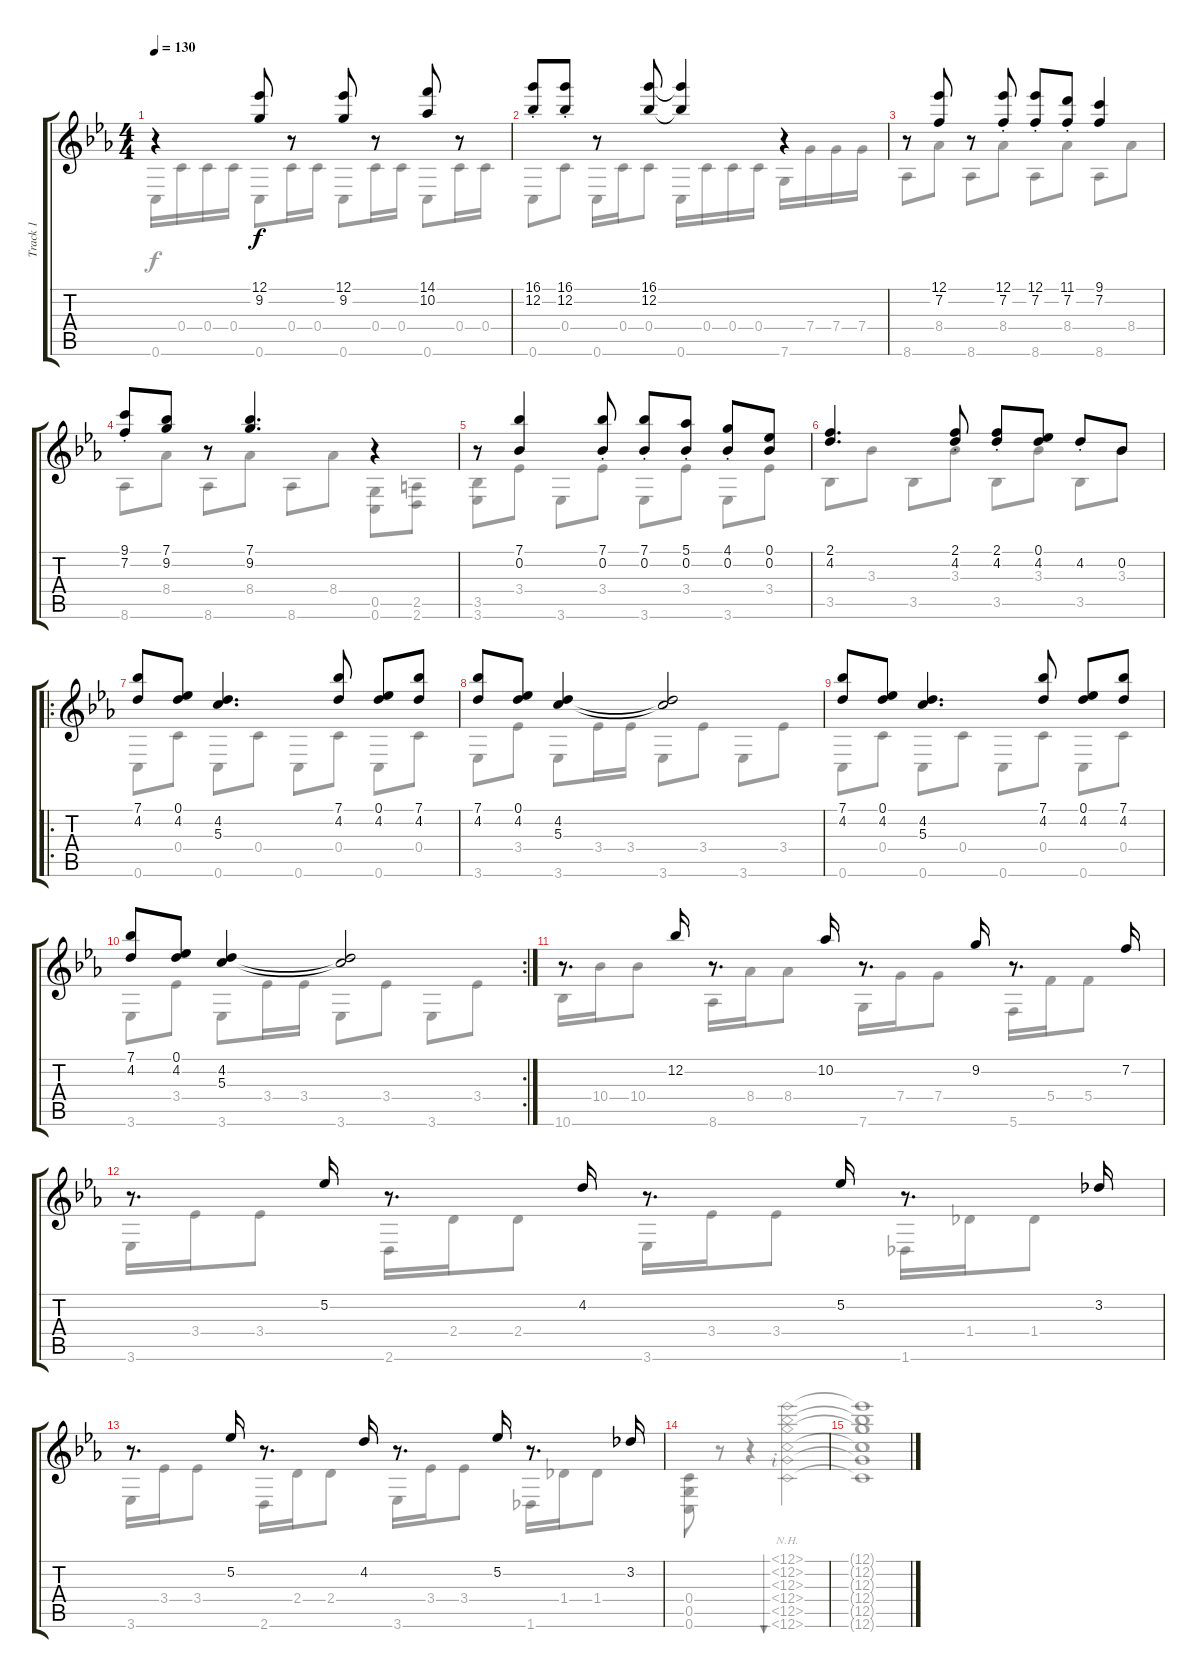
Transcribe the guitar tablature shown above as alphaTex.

\track ("Track 1" "Track 1") {instrument acousticguitarsteel}
\staff {score tabs}
\tuning (Eb4 Bb3 G3 C3 G2 C2) {hide}
\voice
\ts (4 4)
\tempo 130
\clef g2
\ks cminor
r.4{dy f} (12.1 9.2).8 r.8 (12.1 9.2).8 r.8 (14.1 10.2).8 r.8 |
(16.1{st} 12.2).8 (16.1{st} 12.2).8 r.8 (16.1 12.2).8 (16.1{t} 12.2{t}).4 r.4 |
r.8 (12.1 7.2).8 r.8 (12.1{st} 7.2).8 (12.1{st} 7.2).8 (11.1{st} 7.2).8 (9.1 7.2).4 |
(9.1{st} 7.2).8 (7.1 9.2).8 r.8 (7.1 9.2).4{d} r.4 |
r.8 (7.1 0.2).4 (7.1{st} 0.2).8 (7.1{st} 0.2).8 (5.1{st} 0.2).8 (4.1{st} 0.2).8 (0.1 0.2).8 |
(2.1 4.2).4{d} (2.1{st} 4.2).8 (2.1{st} 4.2).8 (0.1 4.2).8 4.2{st}.8 0.2.8 |
\ro
(7.1 4.2).8 (0.1 4.2).8 (4.2 5.3).4{d} (7.1 4.2).8 (0.1 4.2).8 (7.1 4.2).8 |
(7.1 4.2).8 (0.1 4.2).8 (4.2 5.3).4 (4.2{t} 5.3{t}).2 |
(7.1 4.2).8 (0.1 4.2).8 (4.2 5.3).4{d} (7.1 4.2).8 (0.1 4.2).8 (7.1 4.2).8 |
\rc 2
(7.1 4.2).8 (0.1 4.2).8 (4.2 5.3).4 (4.2{t} 5.3{t}).2 |
r.8{d} 12.2.16 r.8{d} 10.2.16 r.8{d} 9.2.16 r.8{d} 7.2.16 |
r.8{d} 5.2.16 r.8{d} 4.2.16 r.8{d} 5.2.16 r.8{d} 3.2.16 |
r.8{d} 5.2.16 r.8{d} 4.2.16 r.8{d} 5.2.16 r.8{d} 3.2.16 |
|
\voice
\clef g2
\ottava regular
\simile none
\ks cminor
0.6.16{dy f} 0.4.16 0.4.16 0.4.16 0.6.8 0.4.16 0.4.16 0.6.8 0.4.16 0.4.16 0.6.8 0.4.16 0.4.16 |
0.6.8 0.4.8 0.6.16 0.4.16 0.4.8 0.6.16 0.4.16 0.4.16 0.4.16 7.6.16 7.4.16 7.4.16 7.4.16 |
8.6.8 8.4.8 8.6.8 8.4.8 8.6.8 8.4.8 8.6.8 8.4.8 |
8.6.8 8.4.8 8.6.8 8.4.8 8.6.8 8.4.8 (0.5 0.6).8 (2.5 2.6).8 |
(3.5 3.6).8 3.4.8 3.6.8 3.4.8 3.6.8 3.4.8 3.6.8 3.4.8 |
3.5.8 3.3.8 3.5.8 3.3.8 3.5.8 3.3.8 3.5.8 3.3.8 |
0.6.8 0.4.8 0.6.8 0.4.8 0.6.8 0.4.8 0.6.8 0.4.8 |
3.6.8 3.4.8 3.6.8 3.4.16 3.4.16 3.6.8 3.4.8 3.6.8 3.4.8 |
0.6.8 0.4.8 0.6.8 0.4.8 0.6.8 0.4.8 0.6.8 0.4.8 |
3.6.8 3.4.8 3.6.8 3.4.16 3.4.16 3.6.8 3.4.8 3.6.8 3.4.8 |
10.6.16 10.4.16 10.4.8 8.6.16 8.4.16 8.4.8 7.6.16 7.4.16 7.4.8 5.6.16 5.4.16 5.4.8 |
3.6.16 3.4.16 3.4.8 2.6.16 2.4.16 2.4.8 3.6.16 3.4.16 3.4.8 1.6.16 1.4.16 1.4.8 |
3.6.16 3.4.16 3.4.8 2.6.16 2.4.16 2.4.8 3.6.16 3.4.16 3.4.8 1.6.16 1.4.16 1.4.8 |
(0.4 0.5 0.6).8 r.8 r.4 (12.1{nh} 12.2{nh} 12.3{nh} 12.4{nh} 12.5{nh rf 2} 12.6{nh}).2{bu 60} |
(12.1{t} 12.2{t} 12.3{t} 12.4{t} 12.5{t} 12.6{t}).1
